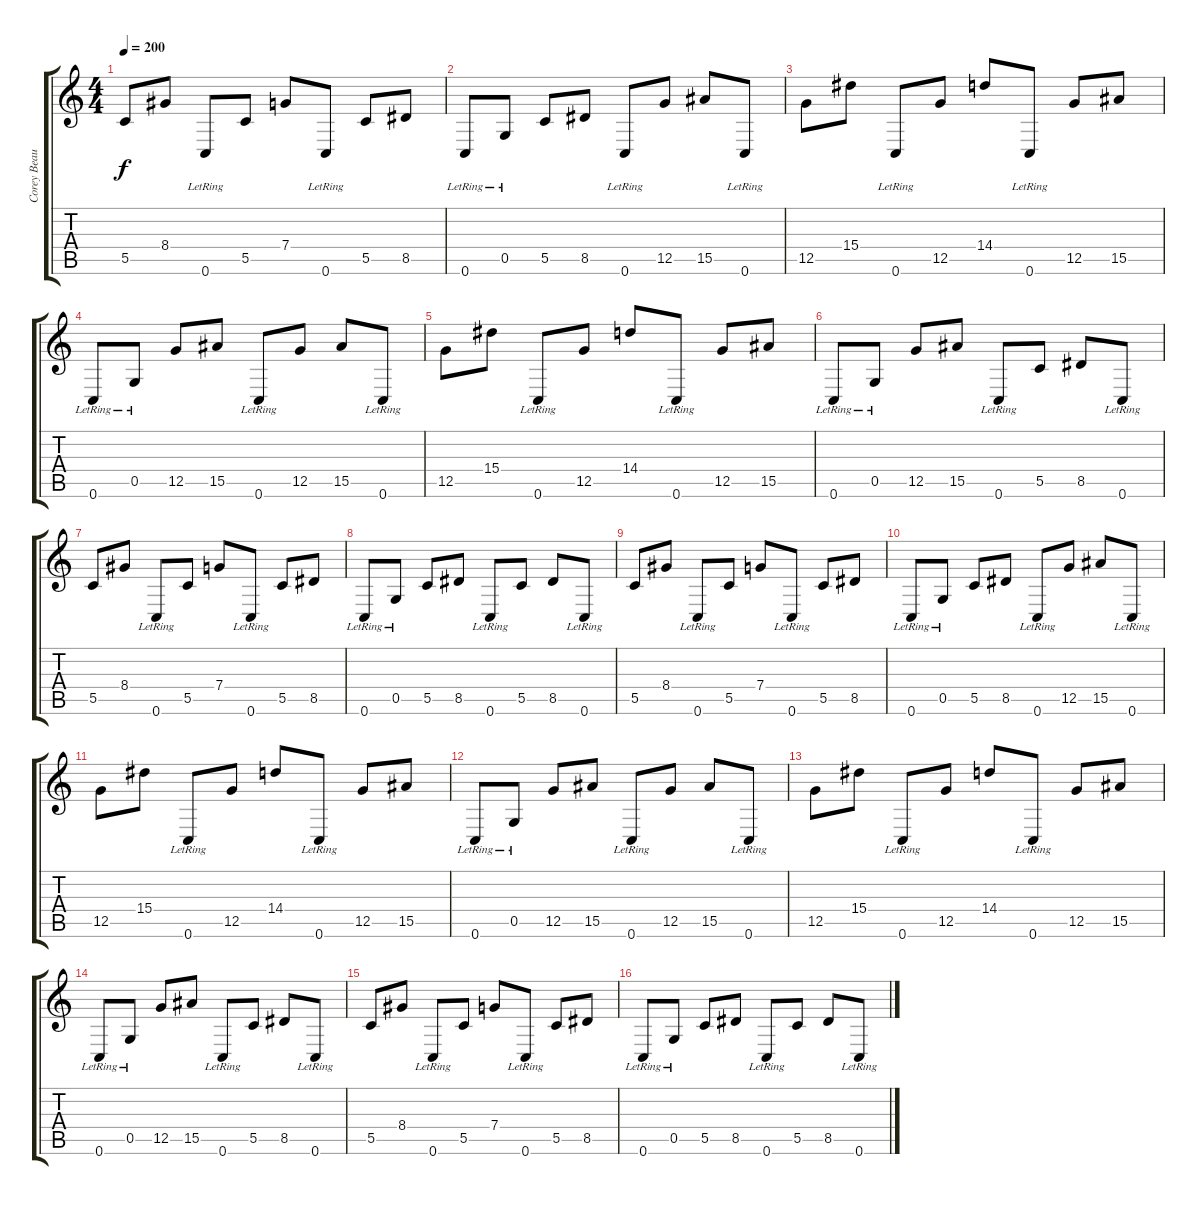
\track ("Corey Beauleui" "Corey Beau") {instrument distortionguitar}
\staff {score tabs}
\tuning (D4 A3 F3 C3 G2 C2) {hide}
\ts (4 4)
\tempo 200
\clef g2
\ks c
5.5.8{dy f} 8.4.8 0.6{lr}.8 5.5.8 7.4.8 0.6{lr}.8 5.5.8 8.5.8 |
0.6{lr}.8 0.5{lr}.8 5.5.8 8.5.8 0.6{lr}.8 12.5.8 15.5.8 0.6{lr}.8 |
12.5.8 15.4.8 0.6{lr}.8 12.5.8 14.4.8 0.6{lr}.8 12.5.8 15.5.8 |
0.6{lr}.8 0.5{lr}.8 12.5.8 15.5.8 0.6{lr}.8 12.5.8 15.5.8 0.6{lr}.8 |
12.5.8 15.4.8 0.6{lr}.8 12.5.8 14.4.8 0.6{lr}.8 12.5.8 15.5.8 |
0.6{lr}.8 0.5{lr}.8 12.5.8 15.5.8 0.6{lr}.8 5.5.8 8.5.8 0.6{lr}.8 |
5.5.8 8.4.8 0.6{lr}.8 5.5.8 7.4.8 0.6{lr}.8 5.5.8 8.5.8 |
0.6{lr}.8 0.5{lr}.8 5.5.8 8.5.8 0.6{lr}.8 5.5.8 8.5.8 0.6{lr}.8 |
5.5.8 8.4.8 0.6{lr}.8 5.5.8 7.4.8 0.6{lr}.8 5.5.8 8.5.8 |
0.6{lr}.8 0.5{lr}.8 5.5.8 8.5.8 0.6{lr}.8 12.5.8 15.5.8 0.6{lr}.8 |
12.5.8 15.4.8 0.6{lr}.8 12.5.8 14.4.8 0.6{lr}.8 12.5.8 15.5.8 |
0.6{lr}.8 0.5{lr}.8 12.5.8 15.5.8 0.6{lr}.8 12.5.8 15.5.8 0.6{lr}.8 |
12.5.8 15.4.8 0.6{lr}.8 12.5.8 14.4.8 0.6{lr}.8 12.5.8 15.5.8 |
0.6{lr}.8 0.5{lr}.8 12.5.8 15.5.8 0.6{lr}.8 5.5.8 8.5.8 0.6{lr}.8 |
5.5.8 8.4.8 0.6{lr}.8 5.5.8 7.4.8 0.6{lr}.8 5.5.8 8.5.8 |
0.6{lr}.8 0.5{lr}.8 5.5.8 8.5.8 0.6{lr}.8 5.5.8 8.5.8 0.6{lr}.8
